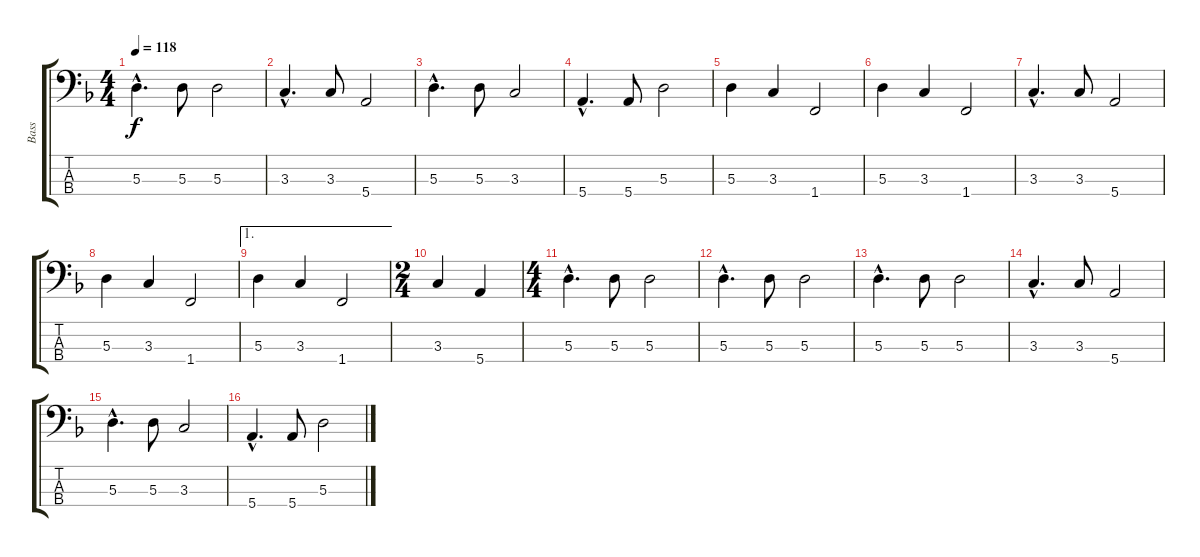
\track ("Bass" "Bass") {instrument electricbassfinger}
\staff {score tabs}
\tuning (G2 D2 A1 E1) {hide}
\ts (4 4)
\tempo 118
\clef f4
\ks dminor
5.3{hac}.4{d dy f} 5.3.8 5.3.2 |
3.3{hac}.4{d} 3.3.8 5.4.2 |
5.3{hac}.4{d} 5.3.8 3.3.2 |
5.4{hac}.4{d} 5.4.8 5.3.2 |
5.3.4 3.3.4 1.4.2 |
5.3.4 3.3.4 1.4.2 |
3.3{hac}.4{d} 3.3.8 5.4.2 |
5.3.4 3.3.4 1.4.2 |
\ae 1
5.3.4 3.3.4 1.4.2 |
\ts (2 4)
3.3.4 5.4.4 |
\ts (4 4)
5.3{hac}.4{d} 5.3.8 5.3.2 |
5.3{hac}.4{d} 5.3.8 5.3.2 |
5.3{hac}.4{d} 5.3.8 5.3.2 |
3.3{hac}.4{d} 3.3.8 5.4.2 |
5.3{hac}.4{d} 5.3.8 3.3.2 |
5.4{hac}.4{d} 5.4.8 5.3.2
